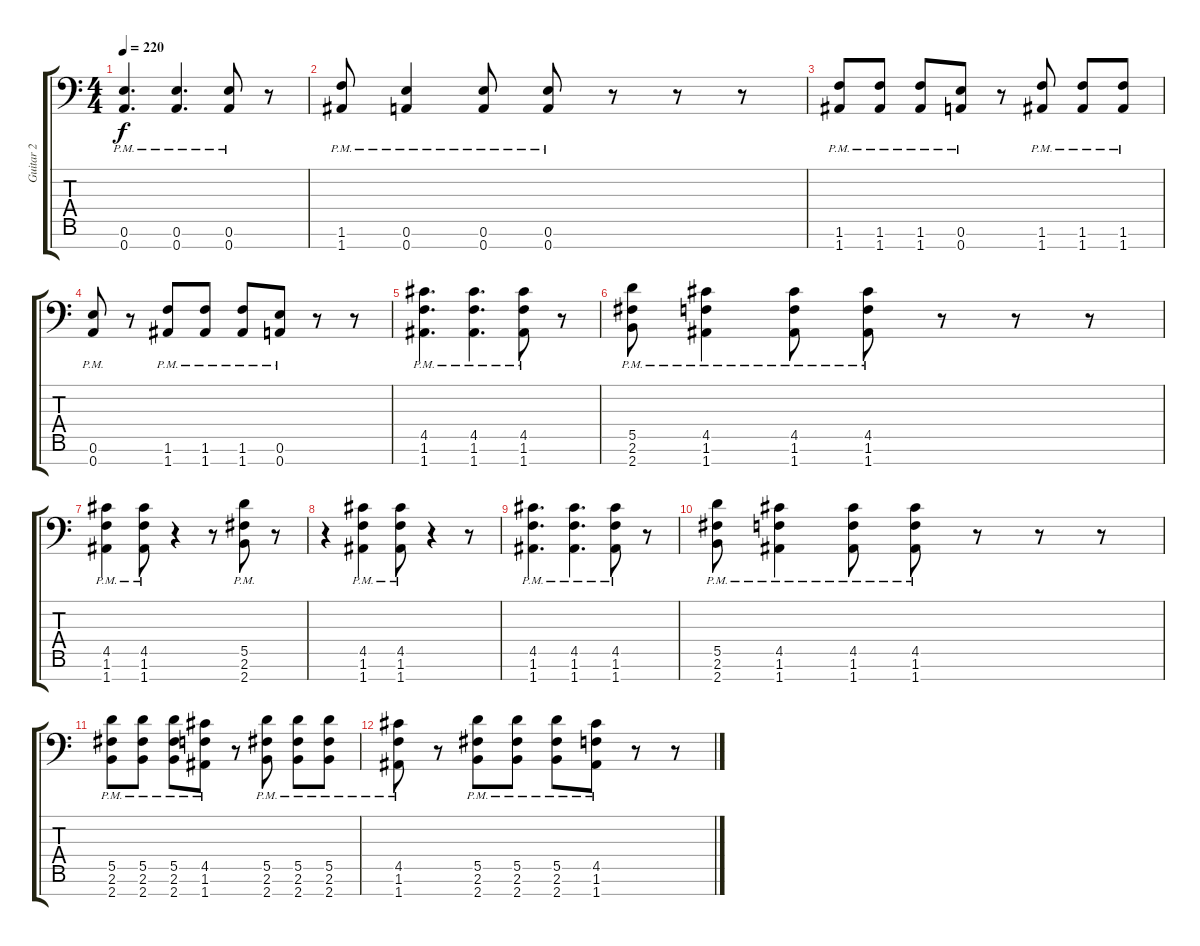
\track ("Guitar 2" "Guitar 2") {instrument distortionguitar}
\staff {score tabs}
\tuning (E4 B3 G3 D3 A2 E2 A1) {hide}
\ts (4 4)
\tempo 220
\clef f4
\ks c
(0.6{pm} 0.7{pm}).4{d dy f} (0.6{pm} 0.7{pm}).4{d} (0.6{pm} 0.7{pm}).8 r.8 |
(1.6{pm} 1.7{pm}).8 (0.6{pm} 0.7{pm}).4 (0.6{pm} 0.7{pm}).8 (0.6{pm} 0.7{pm}).8 r.8 r.8 r.8 |
(1.6{pm} 1.7{pm}).8 (1.6{pm} 1.7{pm}).8 (1.6{pm} 1.7{pm}).8 (0.6{pm} 0.7{pm}).8 r.8 (1.6{pm} 1.7{pm}).8 (1.6{pm} 1.7{pm}).8 (1.6{pm} 1.7{pm}).8 |
(0.6{pm} 0.7{pm}).8 r.8 (1.6{pm} 1.7{pm}).8 (1.6{pm} 1.7{pm}).8 (1.6{pm} 1.7{pm}).8 (0.6{pm} 0.7{pm}).8 r.8 r.8 |
(4.5{pm} 1.6{pm} 1.7{pm}).4{d} (4.5{pm} 1.6{pm} 1.7{pm}).4{d} (4.5{pm} 1.6{pm} 1.7{pm}).8 r.8 |
(5.5{pm} 2.6{pm} 2.7{pm}).8 (4.5{pm} 1.6{pm} 1.7{pm}).4 (4.5{pm} 1.6{pm} 1.7{pm}).8 (4.5{pm} 1.6{pm} 1.7{pm}).8 r.8 r.8 r.8 |
(4.5{pm} 1.6{pm} 1.7{pm}).4 (4.5{pm} 1.6{pm} 1.7{pm}).8 r.4 r.8 (5.5{pm} 2.6{pm} 2.7{pm}).8 r.8 |
r.4 (4.5{pm} 1.6{pm} 1.7{pm}).4 (4.5{pm} 1.6{pm} 1.7{pm}).8 r.4 r.8 |
(4.5{pm} 1.6{pm} 1.7{pm}).4{d} (4.5{pm} 1.6{pm} 1.7{pm}).4{d} (4.5{pm} 1.6{pm} 1.7{pm}).8 r.8 |
(5.5{pm} 2.6{pm} 2.7{pm}).8 (4.5{pm} 1.6{pm} 1.7{pm}).4 (4.5{pm} 1.6{pm} 1.7{pm}).8 (4.5{pm} 1.6{pm} 1.7{pm}).8 r.8 r.8 r.8 |
(5.5{pm} 2.6{pm} 2.7{pm}).8 (5.5{pm} 2.6{pm} 2.7{pm}).8 (5.5{pm} 2.6{pm} 2.7{pm}).8 (4.5{pm} 1.6{pm} 1.7{pm}).8 r.8 (5.5{pm} 2.6{pm} 2.7{pm}).8 (5.5{pm} 2.6{pm} 2.7{pm}).8 (5.5{pm} 2.6{pm} 2.7{pm}).8 |
(4.5{pm} 1.6{pm} 1.7{pm}).8 r.8 (5.5{pm} 2.6{pm} 2.7{pm}).8 (5.5{pm} 2.6{pm} 2.7{pm}).8 (5.5{pm} 2.6{pm} 2.7{pm}).8 (4.5{pm} 1.6{pm} 1.7{pm}).8 r.8 r.8
